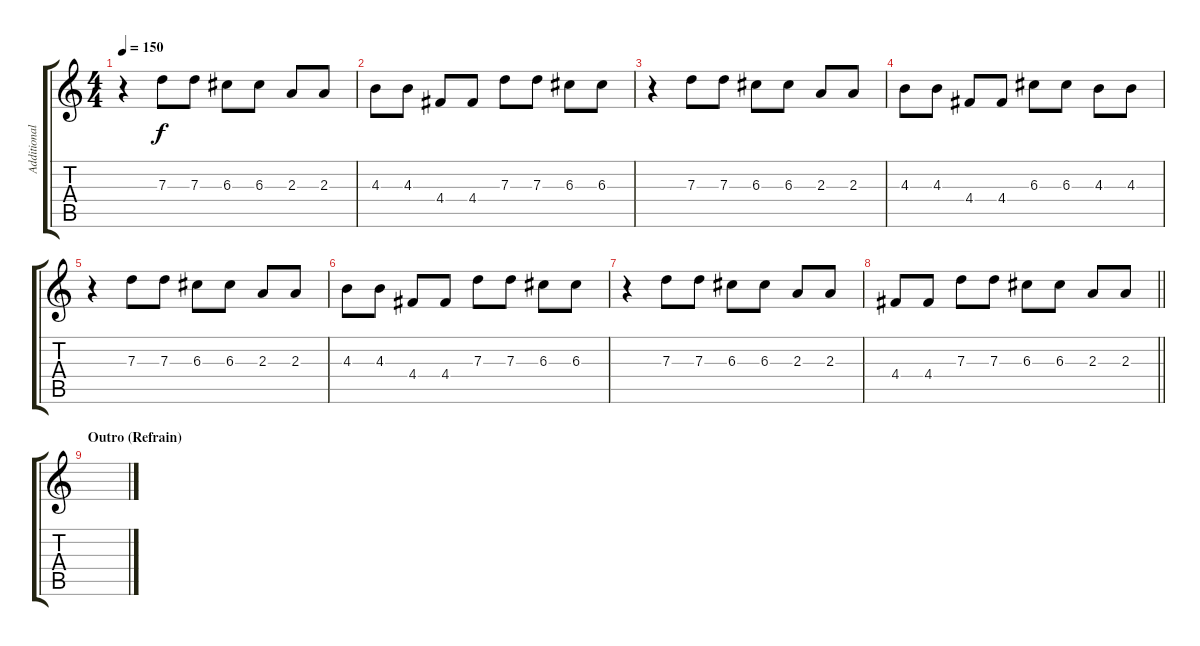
\track ("Additional Guitar" "Additional") {instrument overdrivenguitar}
\staff {score tabs}
\tuning (E4 B3 G3 D3 A2 E2) {hide}
\ts (4 4)
\tempo 150
\clef g2
\ks c
r.4{dy f} 7.3.8 7.3.8 6.3.8 6.3.8 2.3.8 2.3.8 |
4.3.8 4.3.8 4.4.8 4.4.8 7.3.8 7.3.8 6.3.8 6.3.8 |
r.4 7.3.8 7.3.8 6.3.8 6.3.8 2.3.8 2.3.8 |
4.3.8 4.3.8 4.4.8 4.4.8 6.3.8 6.3.8 4.3.8 4.3.8 |
r.4 7.3.8 7.3.8 6.3.8 6.3.8 2.3.8 2.3.8 |
4.3.8 4.3.8 4.4.8 4.4.8 7.3.8 7.3.8 6.3.8 6.3.8 |
r.4 7.3.8 7.3.8 6.3.8 6.3.8 2.3.8 2.3.8 |
\barLineRight lightlight
4.4.8 4.4.8 7.3.8 7.3.8 6.3.8 6.3.8 2.3.8 2.3.8 |
\section ("" "Outro (Refrain)")
